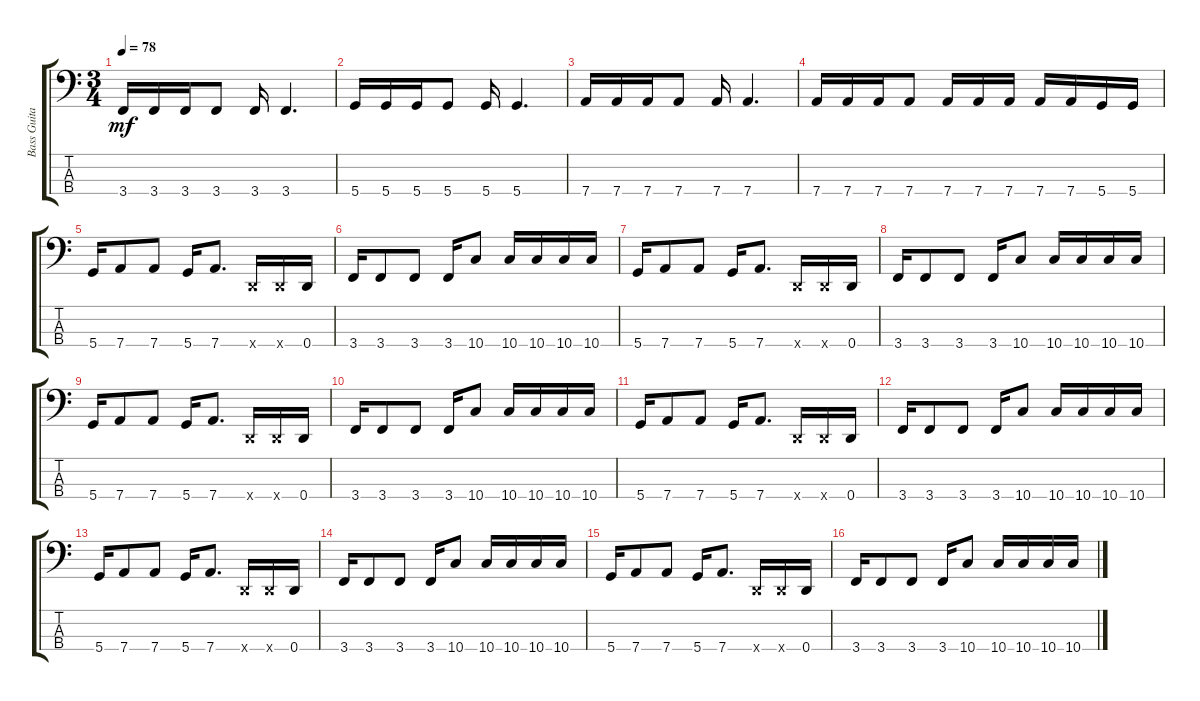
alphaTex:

\track ("Bass Guitar" "Bass Guita") {instrument electricbassfinger}
\staff {score tabs}
\tuning (G2 D2 A1 D1) {hide}
\ts (3 4)
\tempo 78
\clef f4
\ks c
3.4.16{dy mf} 3.4.16 3.4.16 3.4.8 3.4.16 3.4.4{d} |
5.4.16 5.4.16 5.4.16 5.4.8 5.4.16 5.4.4{d} |
7.4.16 7.4.16 7.4.16 7.4.8 7.4.16 7.4.4{d} |
7.4.16 7.4.16 7.4.16 7.4.8 7.4.16 7.4.16 7.4.16 7.4.16 7.4.16 5.4.16 5.4.16 |
5.4.16 7.4.8 7.4.8 5.4.16 7.4.8{d} 0.4{x}.16 0.4{x}.16 0.4.16 |
3.4.16 3.4.8 3.4.8 3.4.16 10.4.8 10.4.16 10.4.16 10.4.16 10.4.16 |
5.4.16 7.4.8 7.4.8 5.4.16 7.4.8{d} 0.4{x}.16 0.4{x}.16 0.4.16 |
3.4.16 3.4.8 3.4.8 3.4.16 10.4.8 10.4.16 10.4.16 10.4.16 10.4.16 |
5.4.16 7.4.8 7.4.8 5.4.16 7.4.8{d} 0.4{x}.16 0.4{x}.16 0.4.16 |
3.4.16 3.4.8 3.4.8 3.4.16 10.4.8 10.4.16 10.4.16 10.4.16 10.4.16 |
5.4.16 7.4.8 7.4.8 5.4.16 7.4.8{d} 0.4{x}.16 0.4{x}.16 0.4.16 |
3.4.16 3.4.8 3.4.8 3.4.16 10.4.8 10.4.16 10.4.16 10.4.16 10.4.16 |
5.4.16 7.4.8 7.4.8 5.4.16 7.4.8{d} 0.4{x}.16 0.4{x}.16 0.4.16 |
3.4.16 3.4.8 3.4.8 3.4.16 10.4.8 10.4.16 10.4.16 10.4.16 10.4.16 |
5.4.16 7.4.8 7.4.8 5.4.16 7.4.8{d} 0.4{x}.16 0.4{x}.16 0.4.16 |
3.4.16 3.4.8 3.4.8 3.4.16 10.4.8 10.4.16 10.4.16 10.4.16 10.4.16
